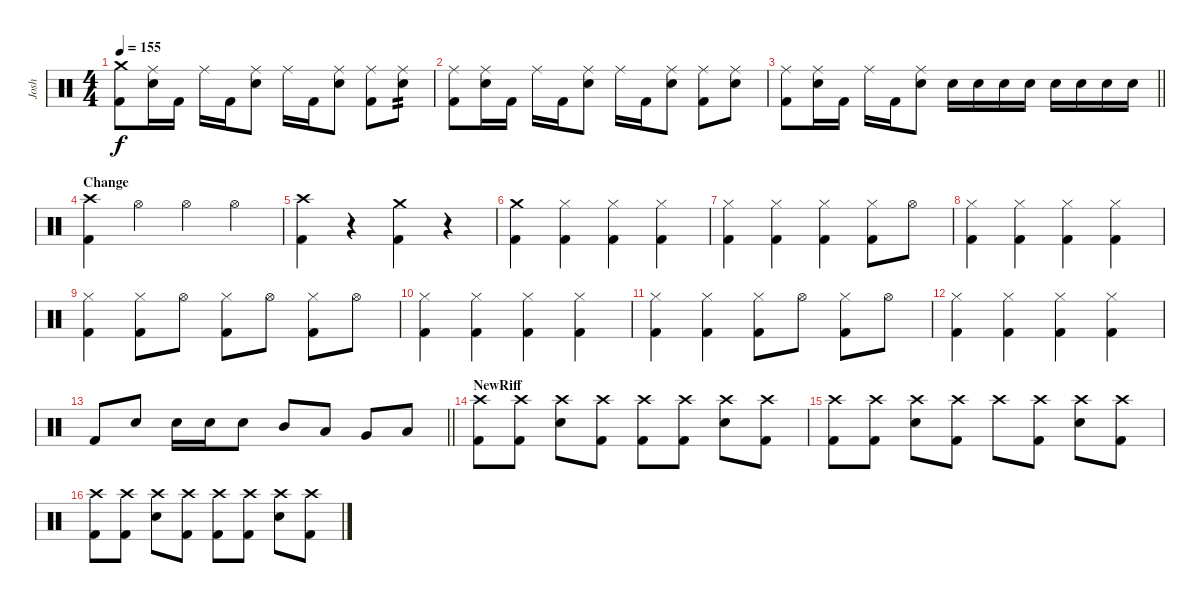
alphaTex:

\track ("Josh" "Josh") {instrument percussion}
\staff {score}
\articulation defaults
\ts (4 4)
\tempo 155
\clef neutral
\ks c
("Crash medium (hit)" "Kick (hit) 2").8{dy f} ("Ride (middle)" "Electric Snare (hit)").16 "Kick (hit) 2".16 "Ride (middle)".16 "Kick (hit) 2".16 ("Ride (middle)" "Electric Snare (hit)").8 "Ride (middle)".16 "Kick (hit) 2".16 ("Ride (middle)" "Electric Snare (hit)").8 ("Ride (middle)" "Kick (hit) 2").8 ("Ride (middle)" "Electric Snare (hit)").8{tp 2} |
("Ride (middle)" "Kick (hit) 2").8 ("Ride (middle)" "Electric Snare (hit)").16 "Kick (hit) 2".16 "Ride (middle)".16 "Kick (hit) 2".16 ("Ride (middle)" "Electric Snare (hit)").8 "Ride (middle)".16 "Kick (hit) 2".16 ("Ride (middle)" "Electric Snare (hit)").8 ("Ride (middle)" "Kick (hit) 2").8 ("Ride (middle)" "Electric Snare (hit)").8 |
\barLineRight lightlight
("Ride (middle)" "Kick (hit) 2").8 ("Ride (middle)" "Electric Snare (hit)").16 "Kick (hit) 2".16 "Ride (middle)".16 "Kick (hit) 2".16 ("Ride (middle)" "Electric Snare (hit)").8 "Electric Snare (hit)".16 "Electric Snare (hit)".16 "Electric Snare (hit)".16 "Electric Snare (hit)".16 "Electric Snare (hit)".16 "Electric Snare (hit)".16 "Electric Snare (hit)".16 "Electric Snare (hit)".16 |
\section ("" "Change")
("Crash high (hit)" "Kick (hit) 2").4 "Hi-Hat (open)".4 "Hi-Hat (open)".4 "Hi-Hat (open)".4 |
("Crash high (hit)" "Kick (hit) 2").4 r.4 ("Crash medium (hit)" "Kick (hit) 2").4 r.4 |
("Crash medium (hit)" "Kick (hit) 2").4 ("Hi-Hat (closed)" "Kick (hit) 2").4 ("Hi-Hat (closed)" "Kick (hit) 2").4 ("Hi-Hat (closed)" "Kick (hit) 2").4 |
("Hi-Hat (closed)" "Kick (hit) 2").4 ("Hi-Hat (closed)" "Kick (hit) 2").4 ("Hi-Hat (closed)" "Kick (hit) 2").4 ("Hi-Hat (closed)" "Kick (hit) 2").8 "Hi-Hat (open)".8 |
("Hi-Hat (closed)" "Kick (hit) 2").4 ("Hi-Hat (closed)" "Kick (hit) 2").4 ("Hi-Hat (closed)" "Kick (hit) 2").4 ("Hi-Hat (closed)" "Kick (hit) 2").4 |
("Hi-Hat (closed)" "Kick (hit) 2").4 ("Hi-Hat (closed)" "Kick (hit) 2").8 "Hi-Hat (open)".8 ("Hi-Hat (closed)" "Kick (hit) 2").8 "Hi-Hat (open)".8 ("Hi-Hat (closed)" "Kick (hit) 2").8 "Hi-Hat (open)".8 |
("Hi-Hat (closed)" "Kick (hit) 2").4 ("Hi-Hat (closed)" "Kick (hit) 2").4 ("Hi-Hat (closed)" "Kick (hit) 2").4 ("Hi-Hat (closed)" "Kick (hit) 2").4 |
("Hi-Hat (closed)" "Kick (hit) 2").4 ("Hi-Hat (closed)" "Kick (hit) 2").4 ("Hi-Hat (closed)" "Kick (hit) 2").8 "Hi-Hat (open)".8 ("Hi-Hat (closed)" "Kick (hit) 2").8 "Hi-Hat (open)".8 |
("Hi-Hat (closed)" "Kick (hit) 2").4 ("Hi-Hat (closed)" "Kick (hit) 2").4 ("Hi-Hat (closed)" "Kick (hit) 2").4 ("Hi-Hat (closed)" "Kick (hit) 2").4 |
\barLineRight lightlight "Kick (hit) 2".8 "Electric Snare (hit)".8 "Electric Snare (hit)".16 "Electric Snare (hit)".16 "Electric Snare (hit)".8 "Mid Tom (hit)".8 "Low Tom (hit)".8 "Very Low Tom (hit)".8 "Low Floor Tom (hit)".8
|
\section ("" "NewRiff")
("Crash high (hit)" "Kick (hit) 2").8 ("Crash high (hit)" "Kick (hit) 2").8 ("Crash high (hit)" "Electric Snare (hit)").8 ("Crash high (hit)" "Kick (hit) 2").8 ("Crash high (hit)" "Kick (hit) 2").8 ("Crash high (hit)" "Kick (hit) 2").8 ("Crash high (hit)" "Electric Snare (hit)").8 ("Crash high (hit)" "Kick (hit) 2").8 |
("Crash high (hit)" "Kick (hit) 2").8 ("Crash high (hit)" "Kick (hit) 2").8 ("Crash high (hit)" "Electric Snare (hit)").8 ("Crash high (hit)" "Kick (hit) 2").8 "Crash high (hit)".8 ("Crash high (hit)" "Kick (hit) 2").8 ("Crash high (hit)" "Electric Snare (hit)").8 ("Crash high (hit)" "Kick (hit) 2").8 |
("Crash high (hit)" "Kick (hit) 2").8 ("Crash high (hit)" "Kick (hit) 2").8 ("Crash high (hit)" "Electric Snare (hit)").8 ("Crash high (hit)" "Kick (hit) 2").8 ("Crash high (hit)" "Kick (hit) 2").8 ("Crash high (hit)" "Kick (hit) 2").8 ("Crash high (hit)" "Electric Snare (hit)").8 ("Crash high (hit)" "Kick (hit) 2").8
